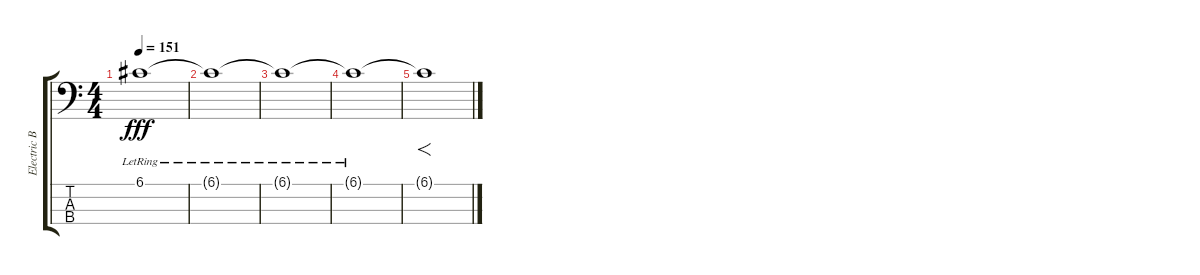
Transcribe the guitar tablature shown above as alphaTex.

\track ("Electric Bass" "Electric B") {instrument electricbassfinger}
\staff {score tabs}
\tuning (G2 D2 A1 E1) {hide}
\ts (4 4)
\tempo 151
\clef f4
\ks c
6.1{lr}.1{dy fff} |
6.1{lr t}.1 |
6.1{lr t}.1 |
6.1{lr t}.1 |
6.1{t}.1{f}
